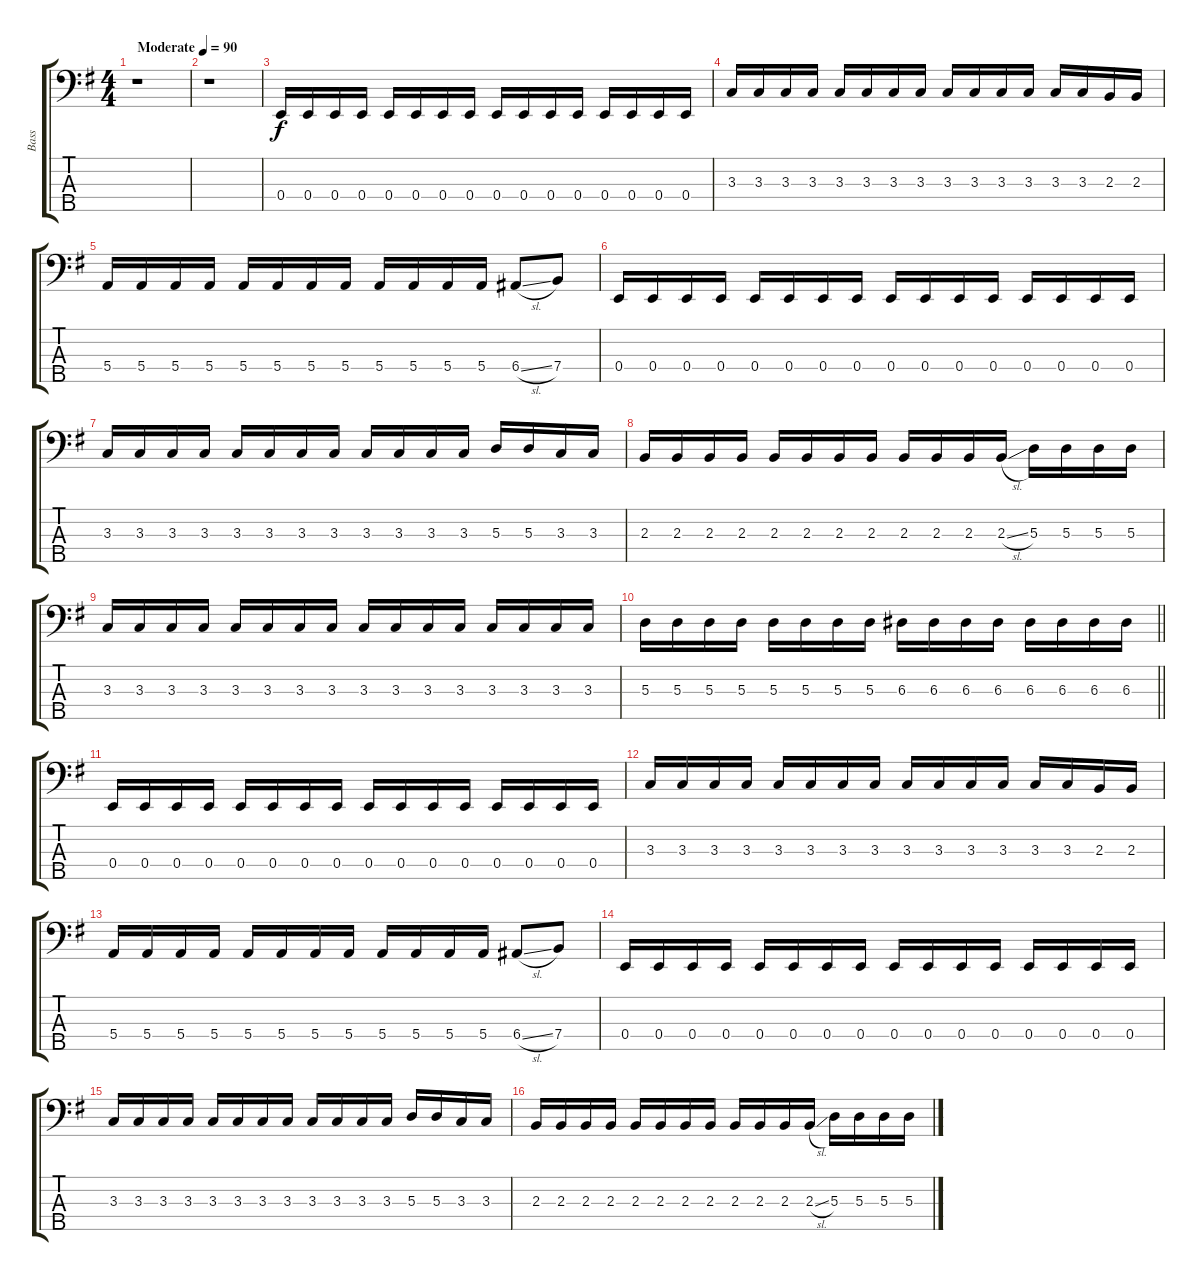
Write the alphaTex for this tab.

\track ("Bass" "Bass") {instrument electricbassfinger}
\staff {score tabs}
\tuning (G2 D2 A1 E1 B0) {hide}
\ts (4 4)
\tempo (90 "Moderate")
\clef f4
\ks eminor
r.1{dy f instrument electricbassfinger} |
r.1 |
0.4.16 0.4.16 0.4.16 0.4.16 0.4.16 0.4.16 0.4.16 0.4.16 0.4.16 0.4.16 0.4.16 0.4.16 0.4.16 0.4.16 0.4.16 0.4.16 |
3.3.16 3.3.16 3.3.16 3.3.16 3.3.16 3.3.16 3.3.16 3.3.16 3.3.16 3.3.16 3.3.16 3.3.16 3.3.16 3.3.16 2.3.16 2.3.16 |
5.4.16 5.4.16 5.4.16 5.4.16 5.4.16 5.4.16 5.4.16 5.4.16 5.4.16 5.4.16 5.4.16 5.4.16 6.4{sl}.8 7.4.8 |
0.4.16 0.4.16 0.4.16 0.4.16 0.4.16 0.4.16 0.4.16 0.4.16 0.4.16 0.4.16 0.4.16 0.4.16 0.4.16 0.4.16 0.4.16 0.4.16 |
3.3.16 3.3.16 3.3.16 3.3.16 3.3.16 3.3.16 3.3.16 3.3.16 3.3.16 3.3.16 3.3.16 3.3.16 5.3.16 5.3.16 3.3.16 3.3.16 |
2.3.16 2.3.16 2.3.16 2.3.16 2.3.16 2.3.16 2.3.16 2.3.16 2.3.16 2.3.16 2.3.16 2.3{sl}.16 5.3.16 5.3.16 5.3.16 5.3.16 |
3.3.16 3.3.16 3.3.16 3.3.16 3.3.16 3.3.16 3.3.16 3.3.16 3.3.16 3.3.16 3.3.16 3.3.16 3.3.16 3.3.16 3.3.16 3.3.16 |
\barLineRight lightlight
5.3.16 5.3.16 5.3.16 5.3.16 5.3.16 5.3.16 5.3.16 5.3.16 6.3.16 6.3.16 6.3.16 6.3.16 6.3.16 6.3.16 6.3.16 6.3.16 |
0.4.16 0.4.16 0.4.16 0.4.16 0.4.16 0.4.16 0.4.16 0.4.16 0.4.16 0.4.16 0.4.16 0.4.16 0.4.16 0.4.16 0.4.16 0.4.16 |
3.3.16 3.3.16 3.3.16 3.3.16 3.3.16 3.3.16 3.3.16 3.3.16 3.3.16 3.3.16 3.3.16 3.3.16 3.3.16 3.3.16 2.3.16 2.3.16 |
5.4.16 5.4.16 5.4.16 5.4.16 5.4.16 5.4.16 5.4.16 5.4.16 5.4.16 5.4.16 5.4.16 5.4.16 6.4{sl}.8 7.4.8 |
0.4.16 0.4.16 0.4.16 0.4.16 0.4.16 0.4.16 0.4.16 0.4.16 0.4.16 0.4.16 0.4.16 0.4.16 0.4.16 0.4.16 0.4.16 0.4.16 |
3.3.16 3.3.16 3.3.16 3.3.16 3.3.16 3.3.16 3.3.16 3.3.16 3.3.16 3.3.16 3.3.16 3.3.16 5.3.16 5.3.16 3.3.16 3.3.16 |
2.3.16 2.3.16 2.3.16 2.3.16 2.3.16 2.3.16 2.3.16 2.3.16 2.3.16 2.3.16 2.3.16 2.3{sl}.16 5.3.16 5.3.16 5.3.16 5.3.16
